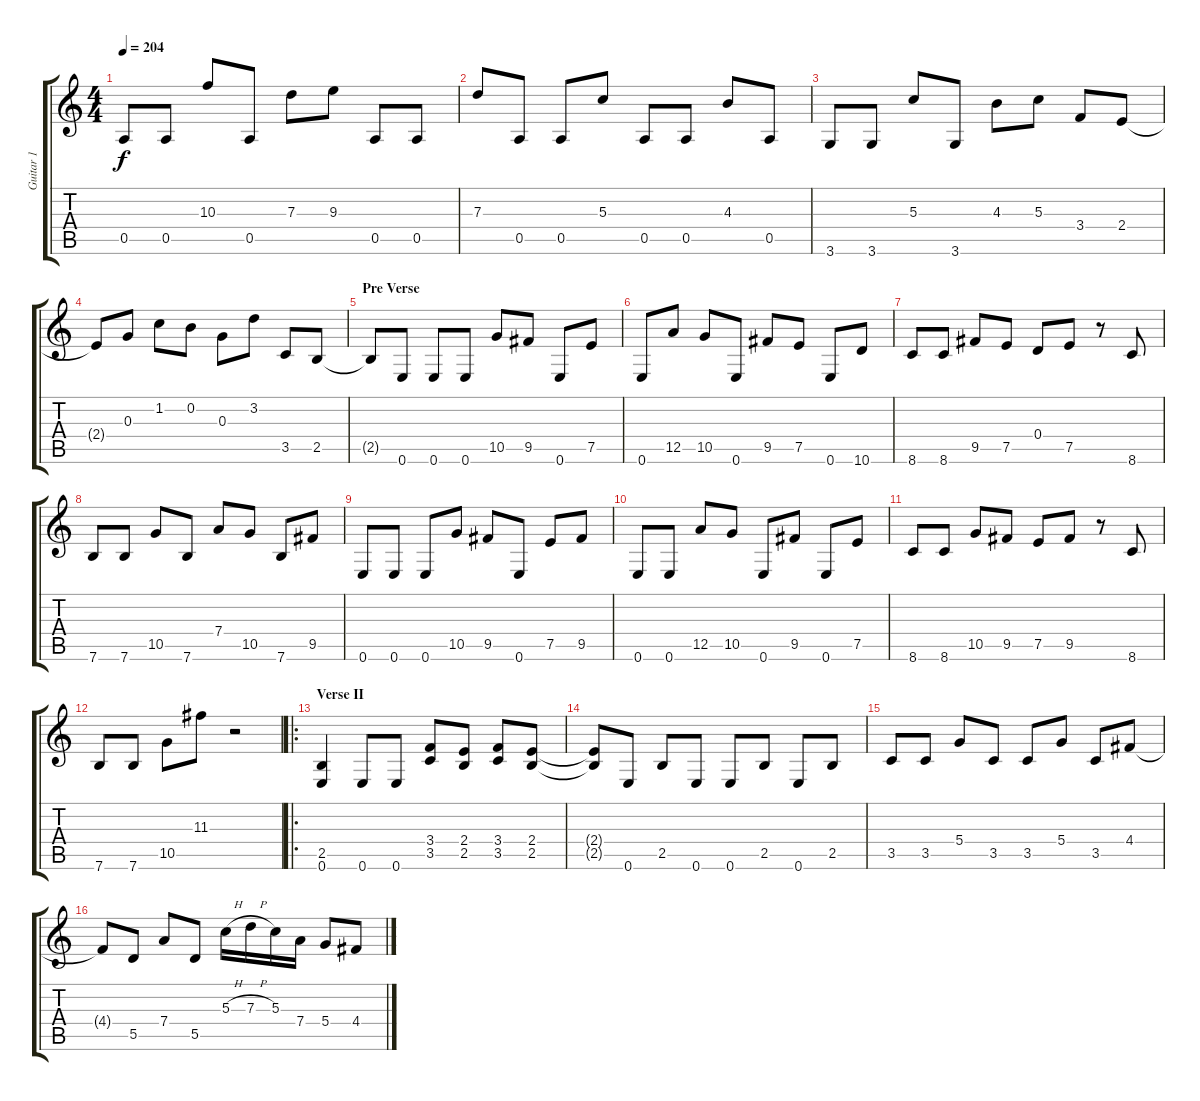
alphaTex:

\track ("Guitar 1" "Guitar 1") {instrument distortionguitar}
\staff {score tabs}
\tuning (E4 B3 G3 D3 A2 E2) {hide}
\ts (4 4)
\tempo 204
\clef g2
\ks c
0.5.8{dy f} 0.5.8 10.3.8 0.5.8 7.3.8 9.3.8 0.5.8 0.5.8 |
7.3.8 0.5.8 0.5.8 5.3.8 0.5.8 0.5.8 4.3.8 0.5.8 |
3.6.8 3.6.8 5.3.8 3.6.8 4.3.8 5.3.8 3.4.8 2.4.8 |
2.4{t}.8 0.3.8 1.2.8 0.2.8 0.3.8 3.2.8 3.5.8 2.5.8 |
\section ("" "Pre Verse")
2.5{t}.8 0.6.8 0.6.8 0.6.8 10.5.8 9.5.8 0.6.8 7.5.8 |
0.6.8 12.5.8 10.5.8 0.6.8 9.5.8 7.5.8 0.6.8 10.6.8 |
8.6.8 8.6.8 9.5.8 7.5.8 0.4.8 7.5.8 r.8 8.6.8 |
7.6.8 7.6.8 10.5.8 7.6.8 7.4.8 10.5.8 7.6.8 9.5.8 |
0.6.8 0.6.8 0.6.8 10.5.8 9.5.8 0.6.8 7.5.8 9.5.8 |
0.6.8 0.6.8 12.5.8 10.5.8 0.6.8 9.5.8 0.6.8 7.5.8 |
8.6.8 8.6.8 10.5.8 9.5.8 7.5.8 9.5.8 r.8 8.6.8 |
7.6.8 7.6.8 10.5.8 11.3.8 r.2 |
\ro
\section ("" "Verse II")
(2.5 0.6).4 0.6.8 0.6.8 (3.4 3.5).8 (2.4 2.5).8 (3.4 3.5).8 (2.4 2.5).8 |
(2.4{t} 2.5{t}).8 0.6.8 2.5.8 0.6.8 0.6.8 2.5.8 0.6.8 2.5.8 |
3.5.8 3.5.8 5.4.8 3.5.8 3.5.8 5.4.8 3.5.8 4.4.8 |
4.4{t}.8 5.5.8 7.4.8 5.5.8 5.3{h}.16 7.3{h}.16 5.3.16 7.4.16 5.4.8 4.4.8
